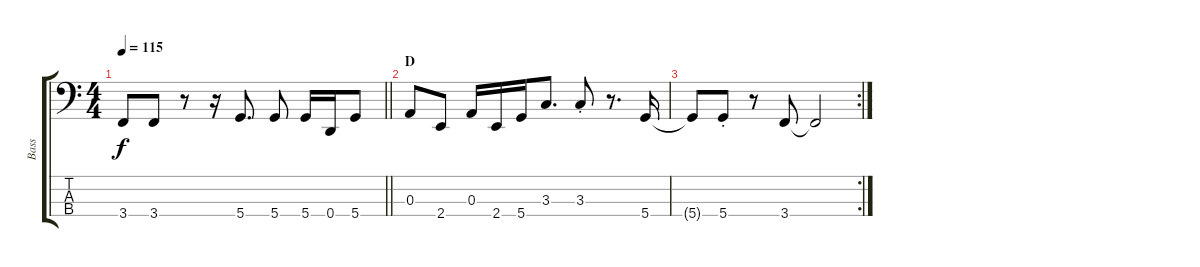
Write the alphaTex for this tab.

\track ("Bass" "Bass") {instrument electricbassfinger}
\staff {score tabs}
\tuning (G2 D2 A1 D1) {hide}
\ts (4 4)
\tempo 115
\clef f4
\barLineRight lightlight
\ks c
3.4.8{dy f} 3.4.8 r.8 r.16 5.4.8{d} 5.4.8 5.4.16 0.4.16 5.4.8 |
\section ("" "D")
0.3.8 2.4.8 0.3.16 2.4.16 5.4.16 3.3.8{d} 3.3{st}.8 r.8{d} 5.4.16 |
\rc 2
5.4{t}.8 5.4{st}.8 r.8 3.4.8 3.4{t}.2
